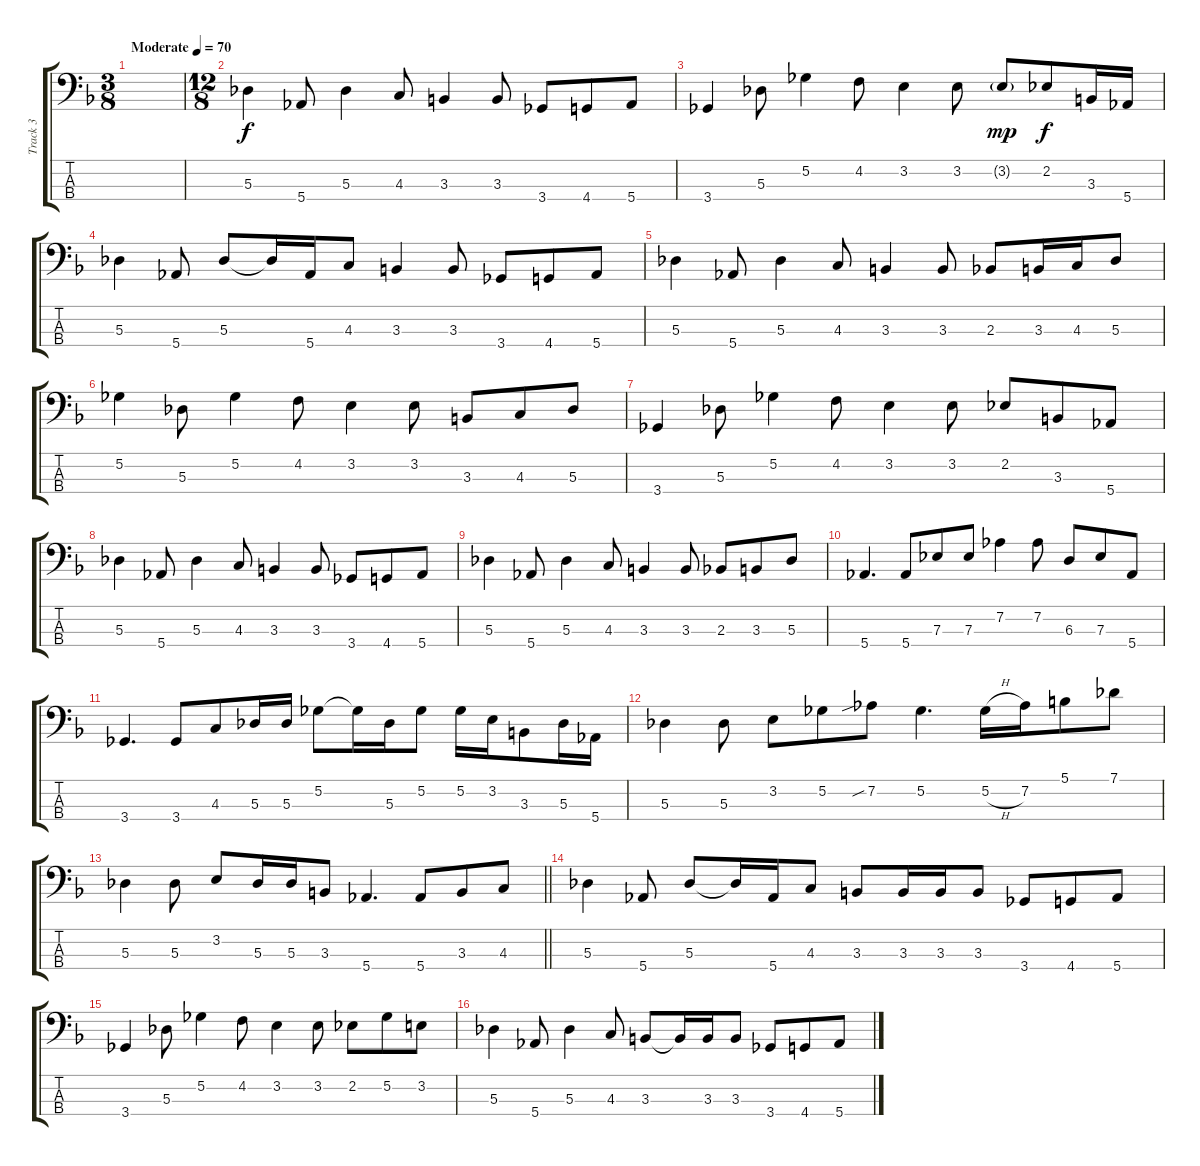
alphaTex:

\track ("Track 3" "Track 3") {instrument electricbassfinger}
\staff {score tabs}
\tuning (Gb2 Db2 Ab1 Eb1) {hide}
\ts (3 8)
\tempo (70 "Moderate")
\clef f4
\ks dminor
|
\ts (12 8)
5.3.4 5.4.8 5.3.4 4.3.8 3.3.4 3.3.8 3.4.8 4.4.8 5.4.8 |
3.4.4 5.3.8 5.2.4 4.2.8 3.2.4 3.2.8 3.2{g}.8{dy mp} 2.2.8{dy f} 3.3.16 5.4.16 |
5.3.4 5.4.8 5.3.8 5.3{t}.16 5.4.16 4.3.8 3.3.4 3.3.8 3.4.8 4.4.8 5.4.8 |
5.3.4 5.4.8 5.3.4 4.3.8 3.3.4 3.3.8 2.3.8 3.3.16 4.3.16 5.3.8 |
5.2.4 5.3.8 5.2.4 4.2.8 3.2.4 3.2.8 3.3.8 4.3.8 5.3.8 |
3.4.4 5.3.8 5.2.4 4.2.8 3.2.4 3.2.8 2.2.8 3.3.8 5.4.8 |
5.3.4 5.4.8 5.3.4 4.3.8 3.3.4 3.3.8 3.4.8 4.4.8 5.4.8 |
5.3.4 5.4.8 5.3.4 4.3.8 3.3.4 3.3.8 2.3.8 3.3.8 5.3.8 |
5.4.4{d} 5.4.8 7.3.8 7.3.8 7.2.4 7.2.8 6.3.8 7.3.8 5.4.8 |
3.4.4{d} 3.4.8 4.3.8 5.3.16 5.3.16 5.2.8 5.2{t}.16 5.3.16 5.2.8 5.2.16 3.2.16 3.3.8 5.3.16 5.4.16 |
5.3.4 5.3.8 3.2.8 5.2.8 7.2{sib}.8 5.2.4{d} 5.2{h}.16 7.2.16 5.1.8 7.1.8 |
\barLineRight lightlight
5.3.4 5.3.8 3.2.8 5.3.16 5.3.16 3.3.8 5.4.4{d} 5.4.8 3.3.8 4.3.8 |
5.3.4 5.4.8 5.3.8 5.3{t}.16 5.4.16 4.3.8 3.3.8 3.3.16 3.3.16 3.3.8 3.4.8 4.4.8 5.4.8 |
3.4.4 5.3.8 5.2.4 4.2.8 3.2.4 3.2.8 2.2.8 5.2.8 3.2.8 |
5.3.4 5.4.8 5.3.4 4.3.8 3.3.8 3.3{t}.16 3.3.16 3.3.8 3.4.8 4.4.8 5.4.8
